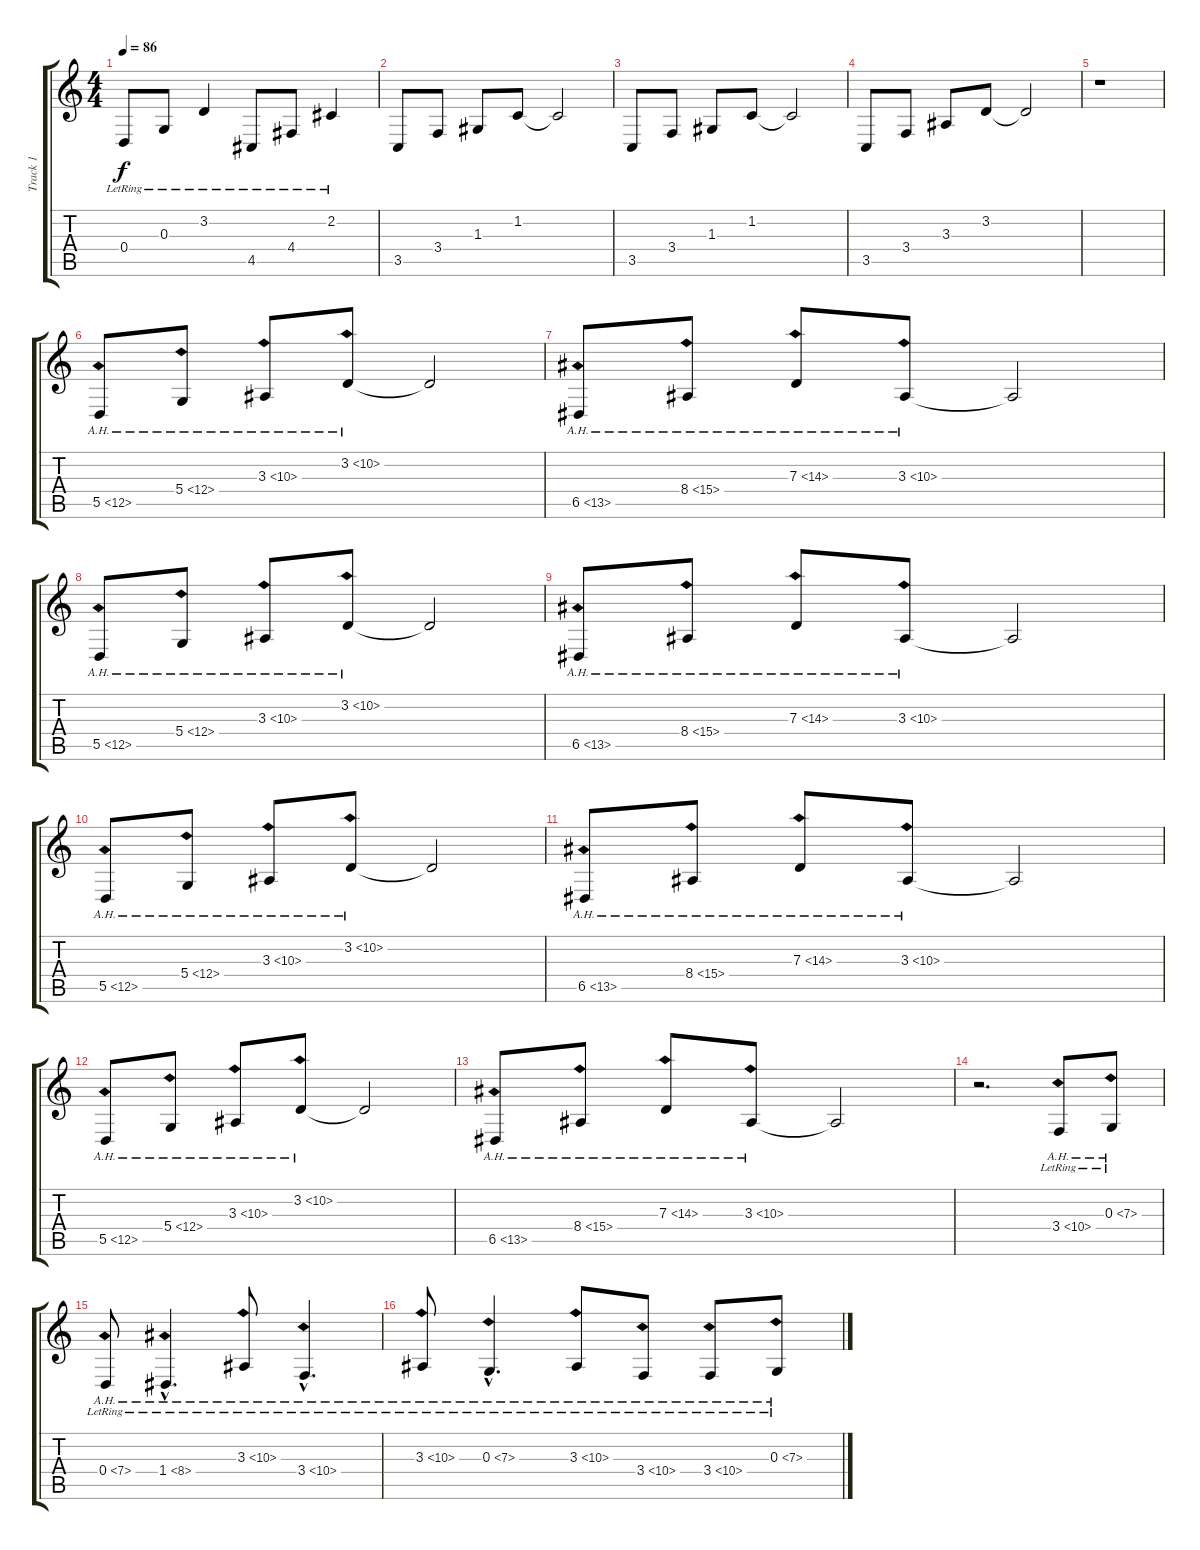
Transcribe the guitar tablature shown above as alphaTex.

\track ("Track 1" "Track 1") {instrument acousticgrandpiano}
\staff {score tabs}
\tuning (E4 B3 G3 D3 A2 E2) {hide}
\ts (4 4)
\tempo 86
\clef g2
\ks c
0.4{lr}.8{dy f} 0.3{lr}.8 3.2{lr}.4 4.5{lr}.8 4.4{lr}.8 2.2{lr}.4 |
3.5.8 3.4.8 1.3.8 1.2.8 1.2{t}.2 |
3.5.8 3.4.8 1.3.8 1.2.8 1.2{t}.2 |
3.5.8 3.4.8 3.3.8 3.2.8 3.2{t}.2 |
r.1{volume 9 instrument acousticgrandpiano} |
5.5{ah 7}.8 5.4{ah 7}.8 3.3{ah 7}.8 3.2{ah 7}.8 3.2{t}.2 |
6.5{ah 7}.8 8.4{ah 7}.8 7.3{ah 7}.8 3.3{ah 7}.8 3.3{t}.2 |
5.5{ah 7}.8 5.4{ah 7}.8 3.3{ah 7}.8 3.2{ah 7}.8 3.2{t}.2 |
6.5{ah 7}.8 8.4{ah 7}.8 7.3{ah 7}.8 3.3{ah 7}.8 3.3{t}.2 |
5.5{ah 7}.8 5.4{ah 7}.8 3.3{ah 7}.8 3.2{ah 7}.8 3.2{t}.2 |
6.5{ah 7}.8 8.4{ah 7}.8 7.3{ah 7}.8 3.3{ah 7}.8 3.3{t}.2 |
5.5{ah 7}.8 5.4{ah 7}.8 3.3{ah 7}.8 3.2{ah 7}.8 3.2{t}.2 |
6.5{ah 7}.8 8.4{ah 7}.8 7.3{ah 7}.8 3.3{ah 7}.8 3.3{t}.2 |
r.2{d volume 12} 3.4{ah 7 lr}.8 0.3{ah 7 lr}.8 |
0.4{ah 7 lr}.8 1.4{ah 7 hac lr}.4{d} 3.3{ah 7 lr}.8 3.4{ah 7 hac lr}.4{d} |
3.3{ah 7 lr}.8 0.3{ah 7 hac lr}.4{d} 3.3{ah 7 lr}.8 3.4{ah 7 lr}.8 3.4{ah 7 lr}.8 0.3{ah 7 lr}.8
